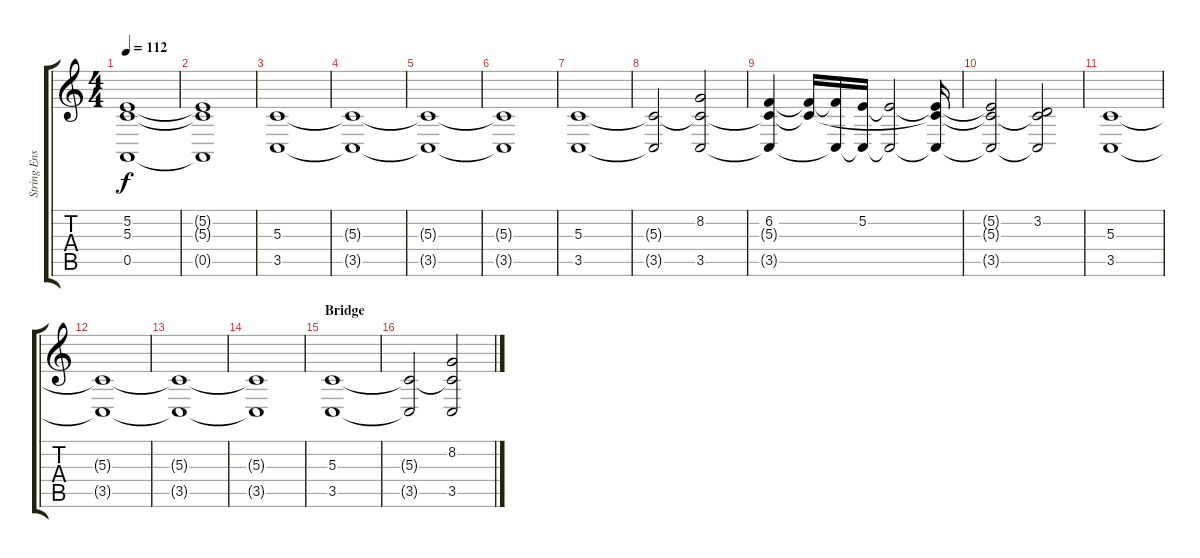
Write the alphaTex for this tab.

\track ("String Ensemble" "String Ens") {instrument stringensemble1}
\staff {score tabs}
\tuning (E4 B3 G3 D3 A2 E2) {hide}
\ts (4 4)
\tempo 112
\clef g2
\ks c
(5.2 5.3{t} 0.5).1{dy f} |
(5.2{t} 5.3{t} 0.5{t}).1 |
(5.3 3.5).1 |
(5.3{t} 3.5{t}).1 |
(5.3{t} 3.5{t}).1 |
(5.3{t} 3.5{t}).1 |
(5.3 3.5).1 |
(5.3{t} 3.5{t}).2 (8.2 5.3{t} 3.5).2 |
(6.2 5.3{t} 3.5{t}).4 (6.2{t} 5.3{t}).16 (6.2{t} 3.5{t}).16 (5.2 3.5{t}).16 (5.2{t} 3.5{t}).2 (5.2{t} 5.3{t} 3.5{t}).16 |
(5.2{t} 5.3{t} 3.5{t}).2 (3.2 5.3{t} 3.5{t}).2 |
(5.3 3.5).1 |
(5.3{t} 3.5{t}).1 |
(5.3{t} 3.5{t}).1 |
(5.3{t} 3.5{t}).1 |
\section ("" "Bridge")
(5.3 3.5).1 |
(5.3{t} 3.5{t}).2 (8.2 5.3{t} 3.5).2
